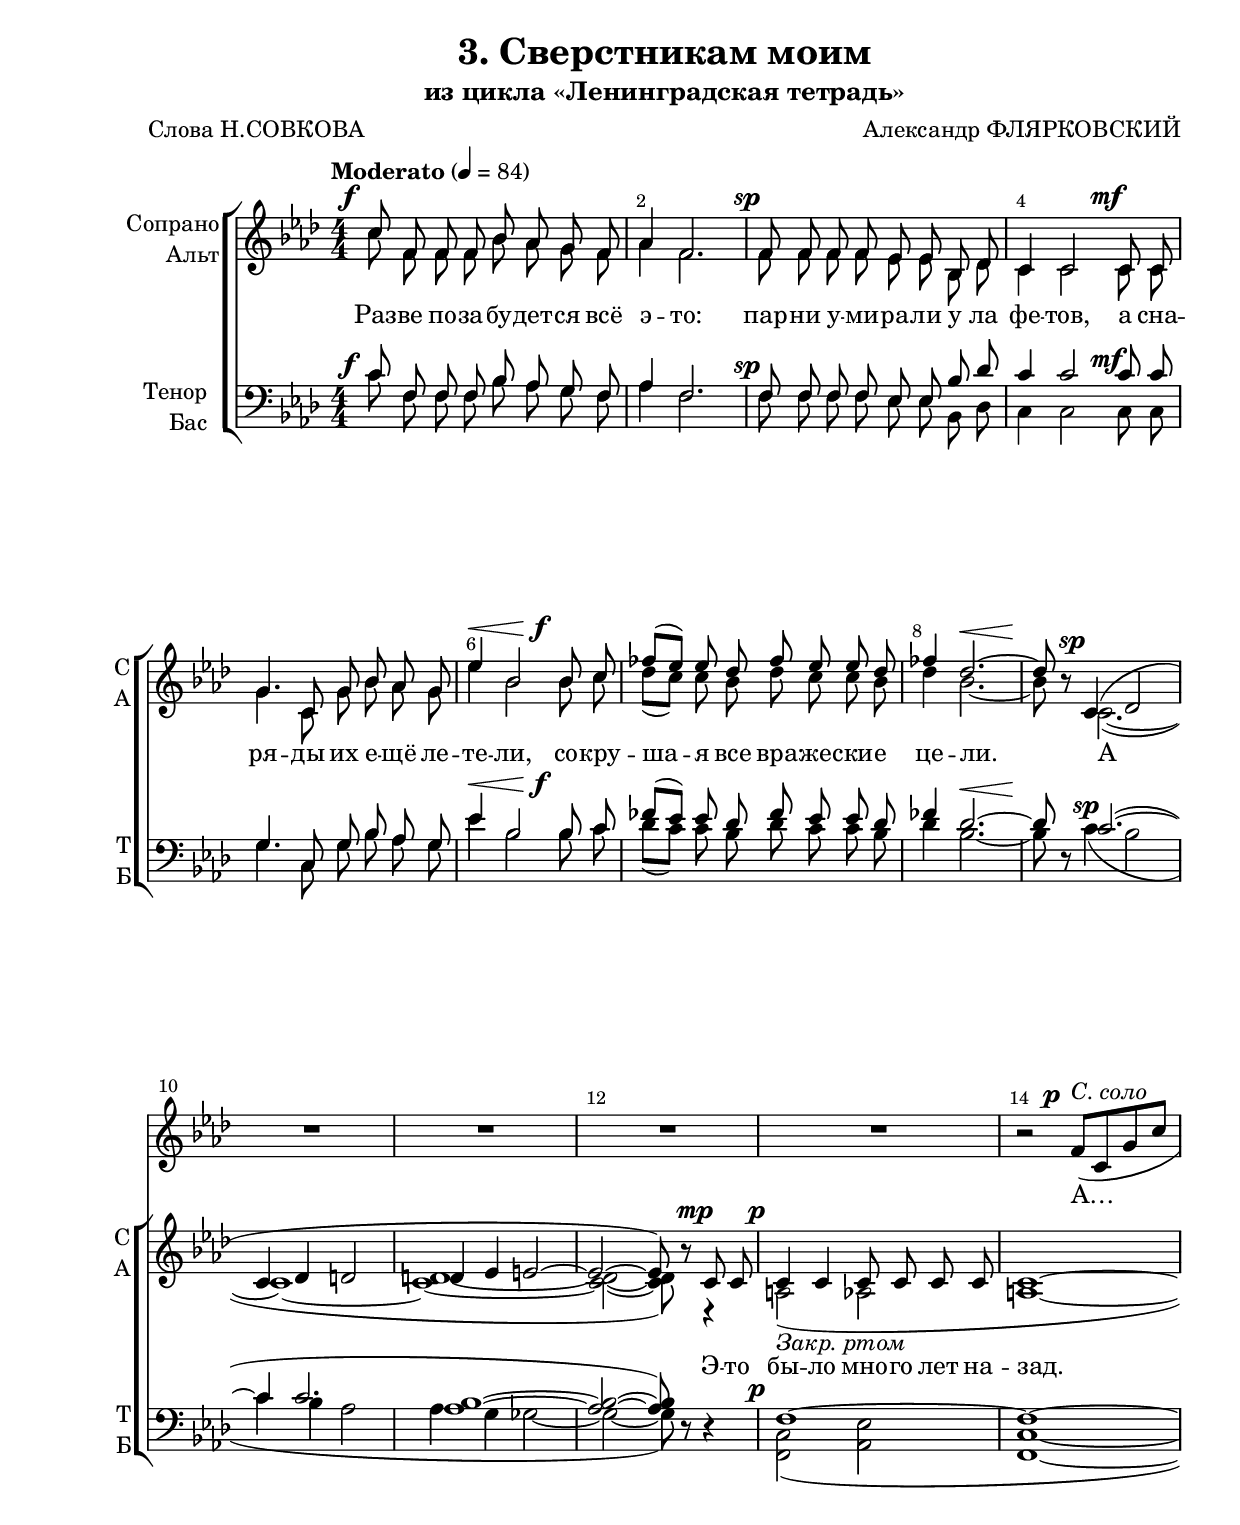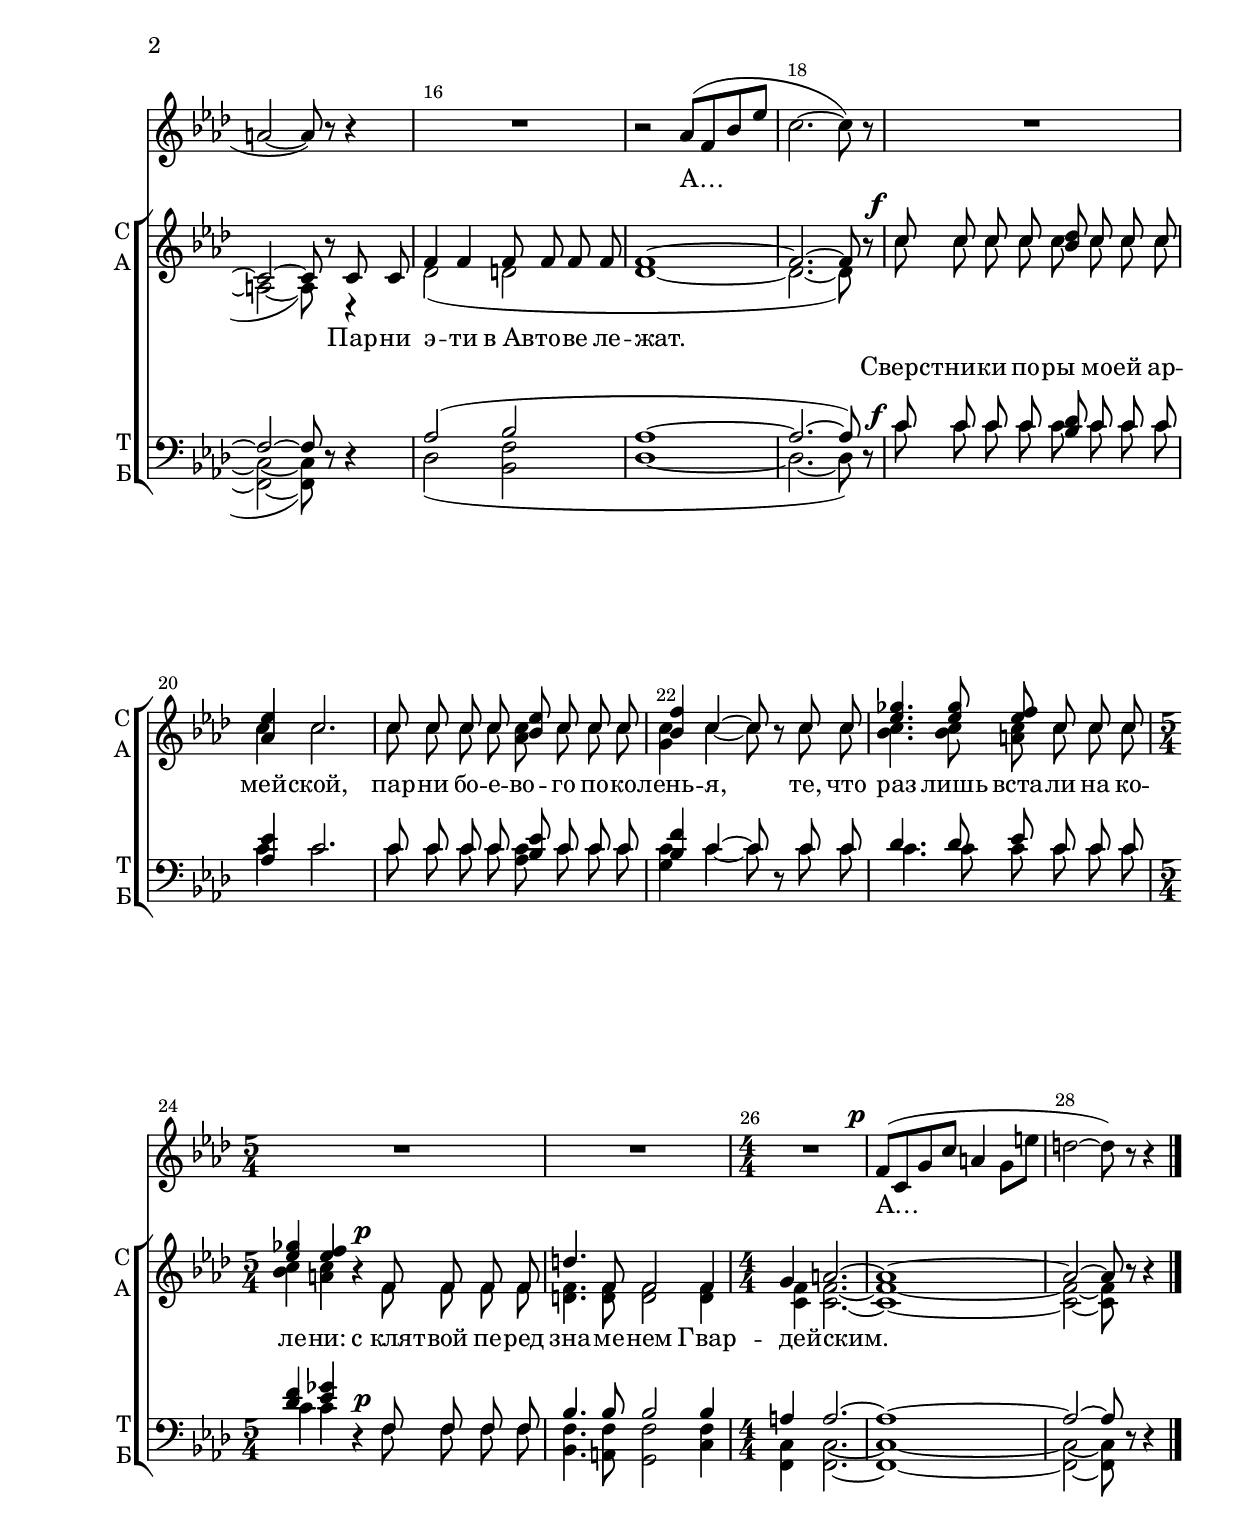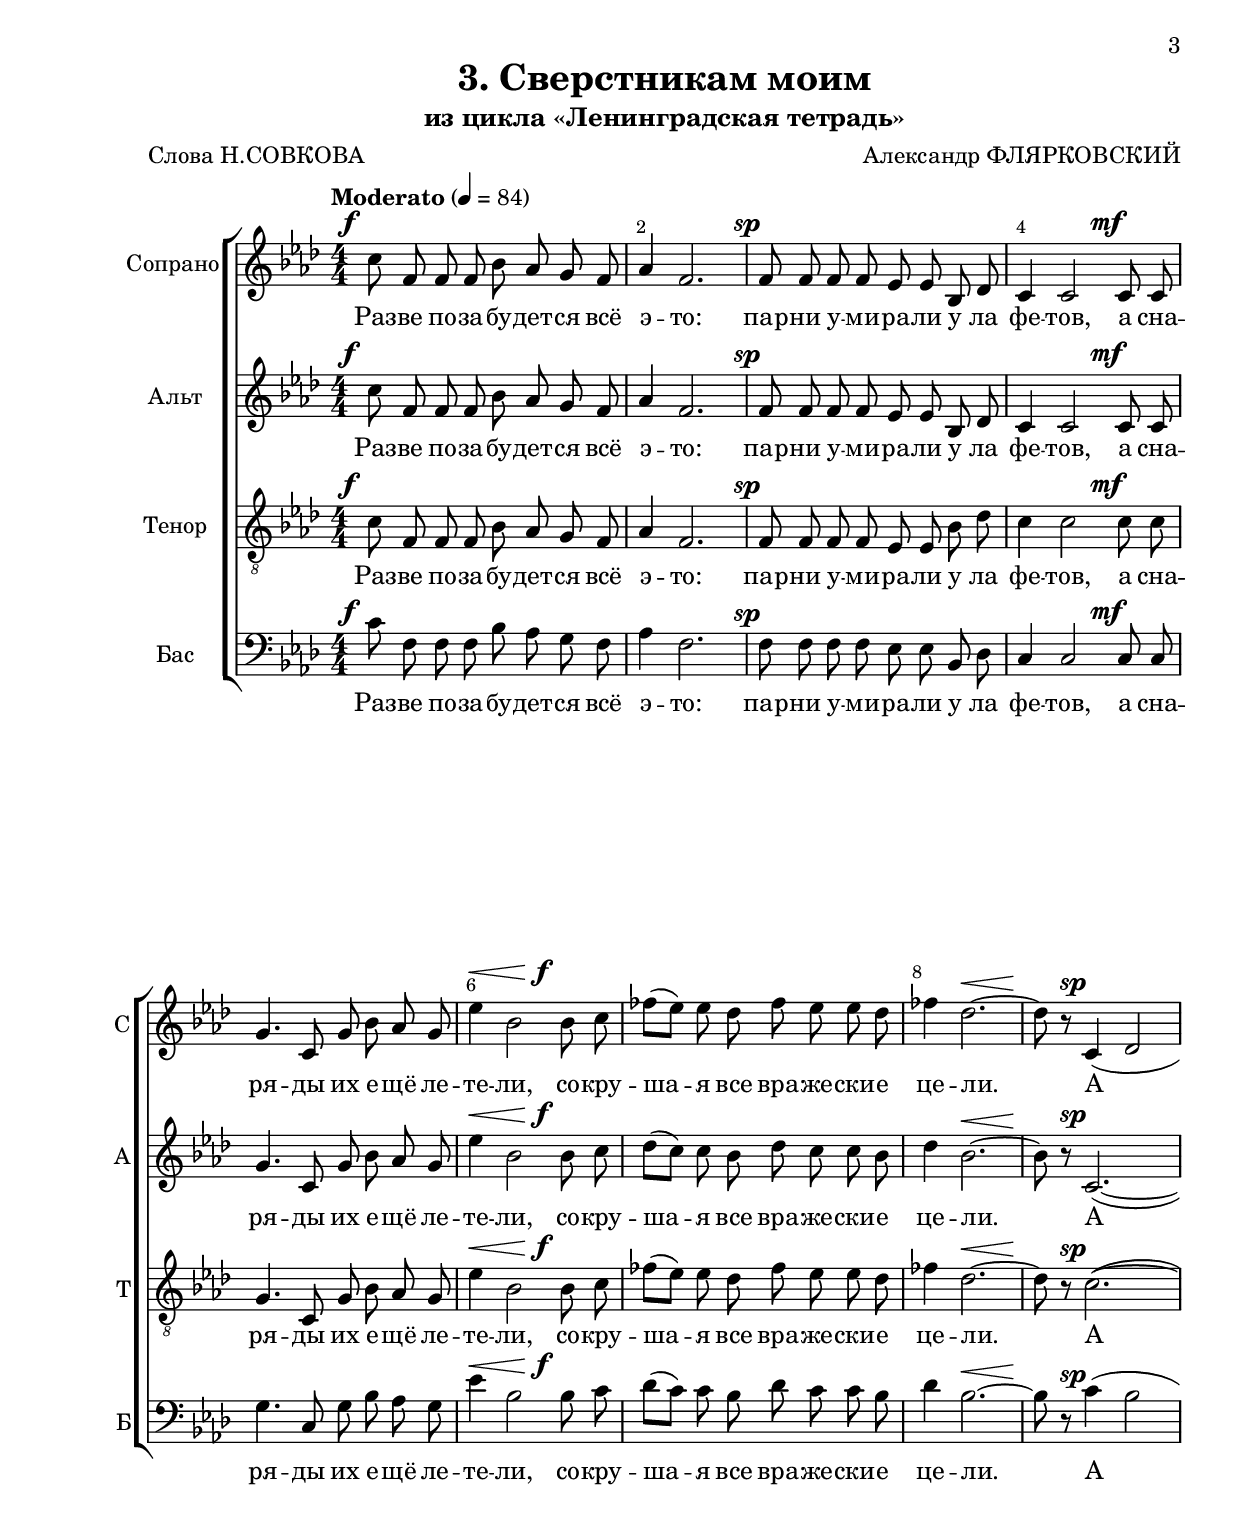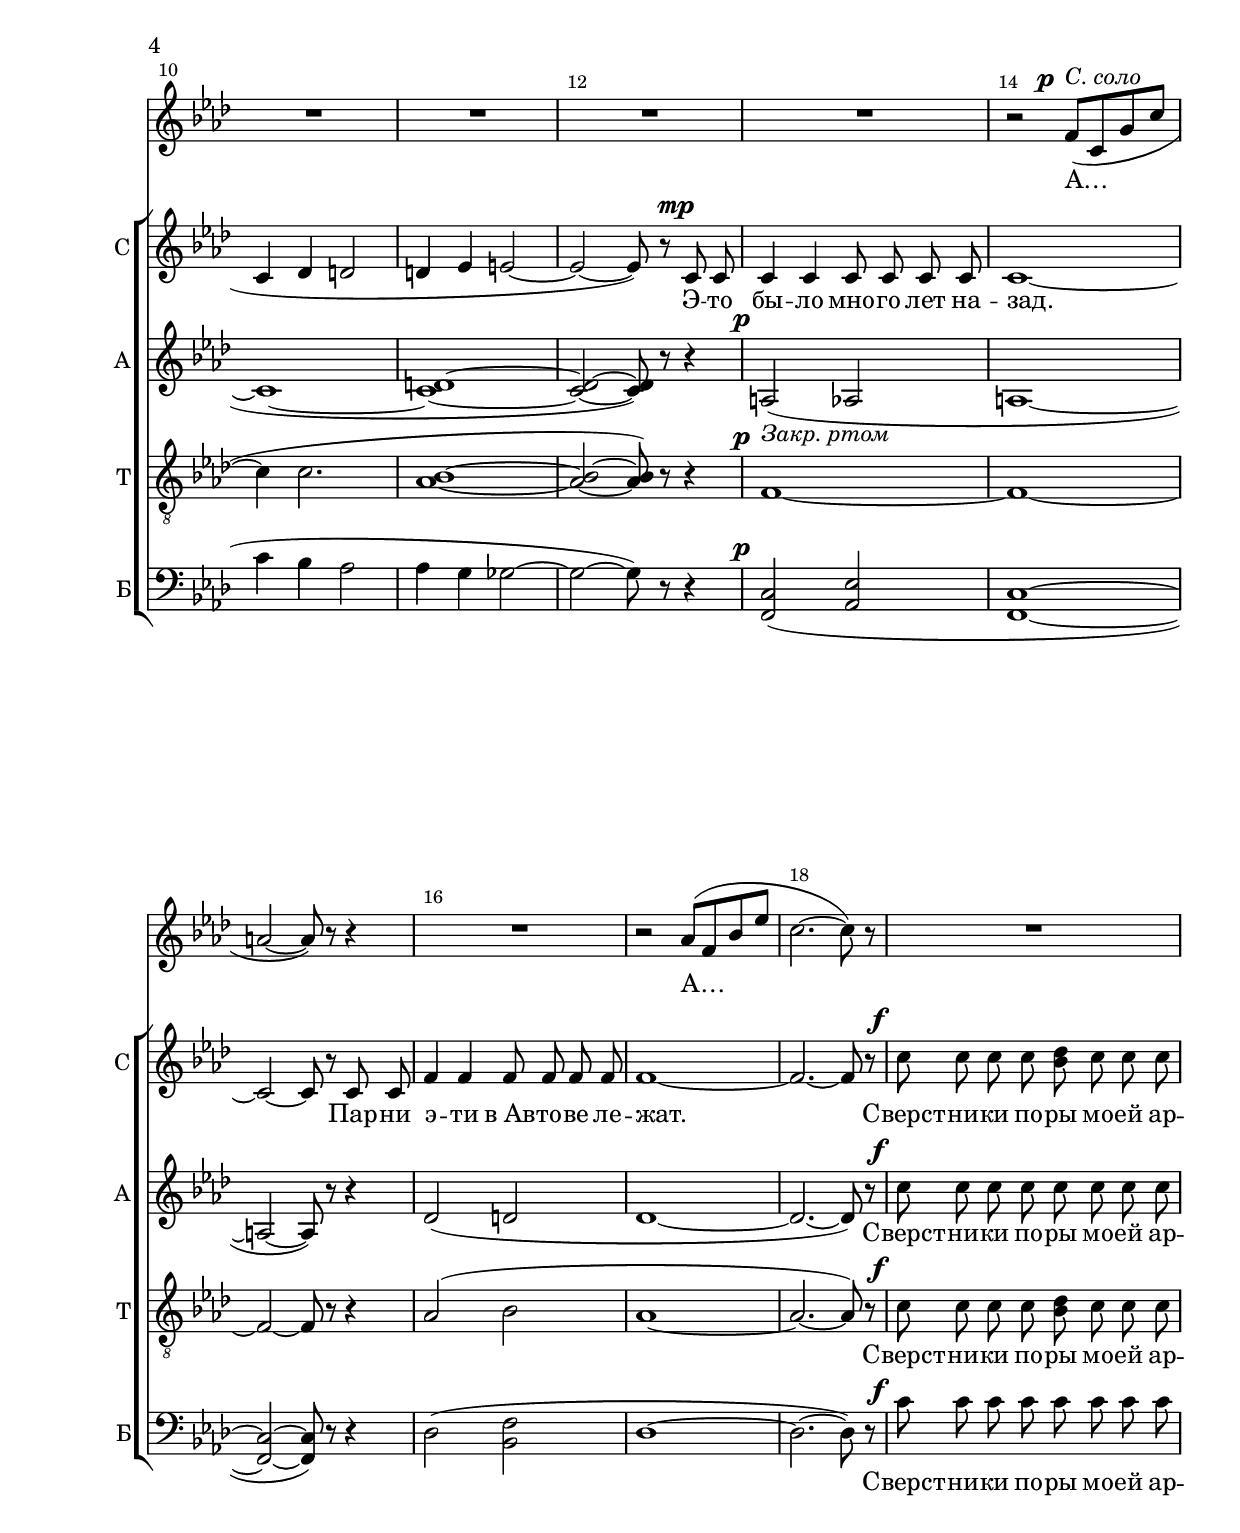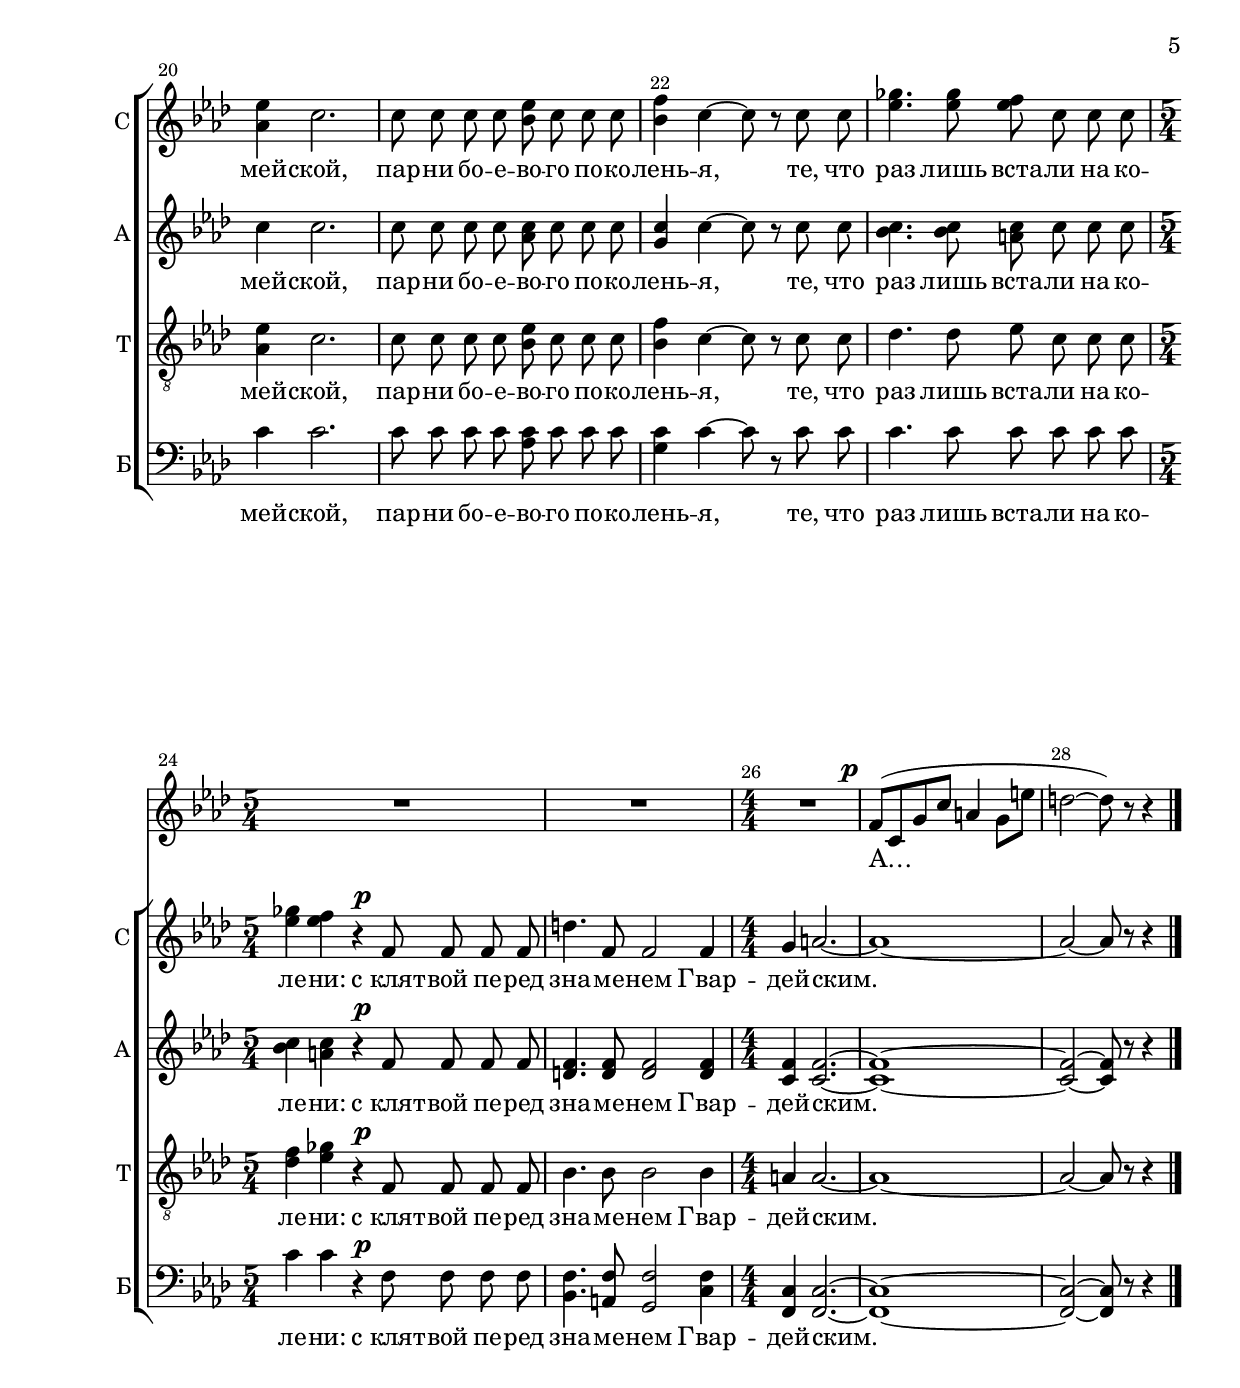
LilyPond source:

\version "2.24.0"

% закомментируйте строку ниже, чтобы получался pdf с навигацией
%#(ly:set-option 'point-and-click #f)
#(ly:set-option 'midi-extension "mid")
#(ly:set-option 'embed-source-code #t) % внедряем исходник как аттач к pdf
#(set-default-paper-size "a4")
%#(set-global-staff-size 16)

\header {
  title = "3. Сверстникам моим"
  subtitle = "из цикла «Ленинградская тетрадь»"
  composer = "Александр ФЛЯРКОВСКИЙ"
  poet = "Слова Н.СОВКОВА"
  % Удалить строку версии LilyPond 
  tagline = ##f
}


abr = { \break }
%abr = \tag #'BR { \break }
abr = {}

pbr = { \pageBreak }
%pbr = {}

breathes = { \once \override BreathingSign.text = \markup { \musicglyph #"scripts.tickmark" } \breathe }

melon = { \set melismaBusyProperties = #'() }
meloff = { \unset melismaBusyProperties }
solo = ^\markup\italic"Соло"
tutti =  ^\markup\italic"tutti"

co = \cadenzaOn
cof = \cadenzaOff
cb = { \cadenzaOff \bar "||" }
cbr = { \bar "" }
cbar = { \cadenzaOff \bar "|" \cadenzaOn }
stemOff = { \hide Staff.Stem }
nat = { \once \hide Accidental }
%stemOn = { \unHideNotes Staff.Stem }

% alternative breathe
breathes = { \once \override BreathingSign.text = \markup { \musicglyph #"scripts.tickmark" } \breathe }

% alternative partial - for repeats
partiall = { \set Timing.measurePosition = #(ly:make-moment -1/4) }

% compress multi-measure rests
multirests = { \override MultiMeasureRest.expand-limit = #1 \set Score.skipBars = ##t }

% mark with numbers in squares
squaremarks = {  \set Score.rehearsalMarkFormatter = #format-mark-box-numbers }

% move dynamics a bit left (to be not up/under the note, but before)
placeDynamicsLeft = { \override DynamicText.X-offset = #-2.5 }

%make visible number of every 2-nd bar
secondbar = {
  \override Score.BarNumber.break-visibility = #end-of-line-invisible
  \override Score.BarNumber.X-offset = #1
  \override Score.BarNumber.self-alignment-X = #LEFT
  \set Score.barNumberVisibility = #(every-nth-bar-number-visible 2)
}

global = {
  \numericTimeSignature
  \secondbar
  \multirests
  \placeDynamicsLeft
  
  \key f \minor
  \time 4/4
}

solovoice = \relative c' {
  \global
  \dynamicUp
  

R1*13
%64

r2 f8\p(^\markup\italic"С. соло" c g' c a2~8) r8 r4
R1 |
r2 as8( f bes es c2.~8)r8 |
R1*3 |
R1*2 R4*5 |
R4*5 |
R1 |
f,8\p( c g' c a4 g8 e' d2~8) r8 r4
}

sopvoice = \relative c'' {
  \global
  \tempo Moderato 4=84
  \dynamicUp
  \autoBeamOff
  %63
  c8\f f, f f bes as g f |
  as4 f2. |
  f8\sp f f f es es bes des | \abr
  
  c4 c2 c8\mf c |
  g'4. c,8 g' bes as g |
  es'4\< bes2 bes8\f c | \abr
  
  fes8[( es]) es des fes es es des |
  fes4 des2.~\< |
  8\! r c,4\sp( des2 | \abr
  
  c4 des d2 |
  d4 es e2~ |
  2~8) r8 c\mp 8 |
  4 4 8 8 8 8 | \abr
  
  %64
  c1~ |
  2~8 r8 c8 c |
  f4 4 8 8 8 8 |
  f1~ | \abr
  
  2.~8 r8 |
  c'8\f 8 8 8 <bes des> c 8 8 8 |
  <as es'>4 c2. |
  8 8 8 8 <bes es> c 8 8 8 | \abr
  
  <bes f'>4 c4~8 r c c |
  <es ges>4. 8 <es f>8 c 8 8 8 |
  \time 5/4 <es ges>4 <es f> r f,8\p 8 8 8 | \abr
  
  %64
  d'4. f,8 2 4 |
  \time 4/4 g4 a2.~ |
  1~ |
  2~8 r r4 \bar "|."
  
}


altvoice = \relative c'' {
  \global
  \dynamicUp
  \autoBeamOff
  
    %63
  c8\tag #'FO \f f, f f bes as g f |
  as4 f2. |
  f8\tag #'FO \sp f f f es es bes des | 
  
  c4 c2 c8\tag #'FO \mf c |
  g'4. c,8 g' bes as g |
  es'4\tag #'FO \< bes2 bes8\tag #'FO \f c | 
  
  des8[( c]) c bes des c c bes |
  des4 bes2.~\tag #'FO \< |
  8\tag #'FO \! r8 c,2.~(\tag #'FO \sp |
  
  1~|
  <c d>~ |
  2~ 8) r8 r4 |
  a2(_\markup\italic"Закр. ртом"\p as2 |
  
  %64
  a1~ |
  2~8) r8 r4 |
  des2( d |
  des1~ |
  
  2.~8) r8 |
  c'8\tag #'FO \f 8 8 8 8 8 8 8 |
  c4 c2. |
  8 8 8 8 <c as> c8 8 8 |
  
  <c g>4 c4~8 r8 c8 c |
  <bes c>4. q8 <a c>8 c c c |
  <bes c>4 <a c> r f8\tag #'FO \p 8 8 8 |
  
  %65
  <f d>4. q8 q2 q4 |
  <f c>4 q2.~ |
  1~ |
  2~8 r8 r4
  }


tenorvoice = \relative c' {
  \global
  \dynamicUp
  \autoBeamOff
  c8\f f, f f bes as g f |
  as4 f2. |
  f8\sp f f f es es bes' des | 
  
  c4 c2 c8\mf c |
  g4. c,8 g' bes as g |
  es'4\< bes2 bes8\f c |
  
  fes8[( es]) es des fes es es des |
  fes4 des2.~\< |
  8\! r c2.\sp~( |
  
  4 c2. |
  <bes as>1~ |
  2~ 8) r8 r4 |
  f1\p~
  
  %64
  1~ |
  2~8 r8 r4 |
  as2( bes |
  as1~ |
  
  2.~8) r8 |
  c8\f 8 8 8 <bes des> c 8 8 8 |
  <as es'>4 c2. |
  8 8 8 8 <bes es> c 8 8 8 |
  
  <bes f'>4 c4~8 r8 c c |
  des4. 8 es c c c |
  <des f>4 <es ges> r4 f,8\p 8 8 8
  
  %65
  bes4. bes8 2 4 |
  a4 a2.~ |
  1~ |
  2~8 r r4

}


bassvoice = \relative c' {
  \global
  \dynamicUp
  \autoBeamOff
  c8\tag #'FO \f f, f f bes as g f |
  as4 f2. |
  f8\tag #'FO \sp f f f es es bes des | 
  
  c4 c2 c8\tag #'FO \mf 8 |
  g'4. c,8 g' bes as g |
  es'4\tag #'FO \< bes2 bes8\tag #'FO \f c |
  
  des8[( c]) c bes des c c bes |
  des4 bes2.\tag #'FO \<~ |
  8\tag #'FO \! r8 c4( \tag #'FO \sp bes2 |
  
  c4 bes as2 |
  as4 g ges2~ |
  2~8) r r4 |
  <c, f,>2(\tag #'FO \p <es as,> |
  
  %64
  <c f,>1~ |
  2~8) r8 r4 |
  des2( <bes f'> |
  des1~ |
  
  2.~8) r8 |
  c'8\tag #'FO \f 8 8 8 8 8 8 8 |
  4 2. |
  8 8 8 8 <c as> c 8 8 8 |
  
  <c g>4 c4~8 r c c |
  4. 8 8 8 8 8 |
  4 4 r f,8\tag #'FO \p 8 8 8 |
  
  %65
  <f bes,>4. <f a,>8 <f g,>2 <f c>4 |
  <c f,>4 q2.~ |
  1~ |
  2~8 r r4
}

lyricssoprano = \lyricmode {
  \tag #'FO {
       Раз -- ве по -- за -- бу -- дет -- ся всё э -- то: пар -- ни у -- ми -- ра -- ли у ла фе -- тов,
       а сна -- ря -- ды их е -- щё ле -- те -- ли,
       со -- кру -- ша -- я все вра -- же -- ски -- е це -- ли. А
  }
    \tag #'TW {
    _ _ _ _ _ _ _ _ _ _ _ _ _ _ _ _ _ _
    _ _ _ _ _ _ _ _ _ _ _ _ _ _
    _ _ _ _ _ _ _ _ _ _
    }
    
    Э -- то бы -- ло мно -- го лет на --
    зад. Пар -- ни э -- ти в_Ав -- то -- ве ле -- жат.
    
      \tag #'FO {
      Сверст -- ни -- ки по -- ры мо -- ей ар -- мей -- ской, пар -- ни бо -- е -- во -- го по -- ко -- лень -- я,
       те, что раз лишь вста -- ли на ко -- ле -- ни: с_клят -- вой пе -- ред зна -- ме -- нем Гвар -- дей -- ским.
  }
    \tag #'TW {
    _ _ _ _ _ _ _ _ _ _ _ _ _ _ _ _ _ _
    _ _ _ _ _ _ _ _ _ _ _ _ _ _ _ _
    _ _ _ _ _ _
    }
    
  

}

lyricsalto = \lyricmode {
  Раз -- ве по -- за -- бу -- дет -- ся всё э -- то: пар -- ни у -- ми -- ра -- ли у ла фе -- тов,
       а сна -- ря -- ды их е -- щё ле -- те -- ли,
       со -- кру -- ша -- я все вра -- же -- ски -- е це -- ли. А
       
       _ _
       
       Сверст -- ни -- ки по -- ры мо -- ей ар -- мей -- ской, пар -- ни бо -- е -- во -- го по -- ко -- лень -- я,
       те, что раз лишь вста -- ли на ко -- ле -- ни: с_клят -- вой пе -- ред зна -- ме -- нем Гвар -- дей -- ским.
  

}

luricstenor = \lyricmode {
  \tag #'FO {
       Раз -- ве по -- за -- бу -- дет -- ся всё э -- то: пар -- ни у -- ми -- ра -- ли у ла фе -- тов,
       а сна -- ря -- ды их е -- щё ле -- те -- ли,
       со -- кру -- ша -- я все вра -- же -- ски -- е це -- ли. А
  }
    \tag #'TW {
    _ _ _ _ _ _ _ _ _ _ _ _ _ _ _ _ _ _
    _ _ _ _ _ _ _ _ _ _ _ _ _ _
    _ _ _ _ _ _ _ _ _ _
    }
    _ _
    
          \tag #'FO {
      Сверст -- ни -- ки по -- ры мо -- ей ар -- мей -- ской, пар -- ни бо -- е -- во -- го по -- ко -- лень -- я,
       те, что раз лишь вста -- ли на ко -- ле -- ни: с_клят -- вой пе -- ред зна -- ме -- нем Гвар -- дей -- ским.
  }
    \tag #'TW {
    _ _ _ _ _ _ _ _ _ _ _ _ _ _ _ _ _ _
    _ _ _ _ _ _ _ _ _ _ _ _ _ _ _ _
    _ _ _ _ _ _
    }
}

lyricsbass = \lyricmode {
  \luricstenor
}

lyricssolo = \lyricmode {
  А… А… А…
}


\bookpart {
  \paper {
    top-margin = 10
    left-margin = 25
    right-margin = 10
    bottom-margin = 35
    indent = 15
    ragged-last-bottom = ##f
    %  system-separator-markup = \slashSeparator
    
  }
  
    \score {
    %  \transpose c bes {
      \removeWithTag #'FO
      \keepWithTag #'TW
            <<
        
        \new Staff = "solo" \with {
      midiInstrument = "voice oohs"
      %        \consists Merge_rests_engraver
      %        \RemoveEmptyStaves
    } 
    <<
      \new Voice = "solo" { \oneVoice \solovoice }
    >> 
    \new Lyrics \lyricsto "solo" { \lyricssolo }
    \new ChoirStaff <<
      \new Staff = "upstaff" \with {
        instrumentName = \markup { \right-column { "Сопрано" "Альт"  } }
        shortInstrumentName = \markup { \right-column { "С" "А"  } }
        midiInstrument = "voice oohs"
        %        \consists Merge_rests_engraver
        %        \RemoveEmptyStaves
      } <<
        \new Voice = "soprano" { \voiceOne \sopvoice }
        \new Voice  = "alto" { \voiceTwo \altvoice }
      >> 
      
      \new Lyrics \lyricsto "soprano" { \lyricssoprano }
      \new Lyrics \lyricsto "alto" { \lyricsalto }
      % alternative lyrics above up staff
      %\new Lyrics \with {alignAboveContext = "upstaff"} \lyricsto "soprano" \lyricst
      
      \new Staff = "downstaff" \with {
        instrumentName = \markup { \right-column { "Тенор" "Бас" } }
        shortInstrumentName = \markup { \right-column { "Т" "Б" } }
        midiInstrument = "voice oohs"
      } <<
        \new Voice = "tenor" { \voiceOne \clef bass \tenorvoice }
        \new Voice = "bass" { \voiceTwo \bassvoice }
      >>
      
      \new Lyrics \lyricsto "tenor" { \luricstenor }
    >>
            >>
    %  }  % transposeµ
    \layout {
  %        #(layout-set-staff-size 16)
      \context {
        \Score
      }
      \context {
        \Staff
        %        \RemoveEmptyStaves
        \RemoveAllEmptyStaves
        \consists Merge_rests_engraver
      }
      %Metronome_mark_engraver
    }
  }
}



\bookpart {
  \paper {
    top-margin = 15
    left-margin = 25
    right-margin = 10
    bottom-margin = 25
    indent = 15
    ragged-bottom = ##f
    %  system-separator-markup = \slashSeparator
    
  }

  \score {
    %  \transpose c bes {
      \removeWithTag #'TW
      \keepWithTag #'FO
      <<
        
        \new Staff = "solo" \with {
      midiInstrument = "voice oohs"
      %        \consists Merge_rests_engraver
      %        \RemoveEmptyStaves
    } 
    <<
      \new Voice = "solo" { \oneVoice \solovoice }
    >> 
    \new Lyrics \lyricsto "solo" { \lyricssolo }
  \new ChoirStaff <<
    \new Staff = "soprano" \with {
      instrumentName = "Сопрано"
      shortInstrumentName = "С"
      midiInstrument = "voice oohs"
      %        \consists Merge_rests_engraver
      %        \RemoveEmptyStaves
    } <<
      \new Voice = "soprano" { \oneVoice \sopvoice }
    >> 
    
    \new Lyrics \lyricsto "soprano" { \lyricssoprano }
    
    \new Staff = "alto" \with {
      instrumentName = "Альт"
      shortInstrumentName = "А"
      midiInstrument = "voice oohs"
      %        \consists Merge_rests_engraver
      %        \RemoveEmptyStaves
    } <<
      \new Voice = "alto" { \oneVoice \altvoice }
    >> 
    
    \new Lyrics \lyricsto "alto" { \lyricsalto }
    
    \new Staff = "tenor" \with {
      instrumentName = "Тенор"
      shortInstrumentName = "Т"
      midiInstrument = "voice oohs"
      %        \consists Merge_rests_engraver
      %        \RemoveEmptyStaves
    } <<
      \new Voice = "tenor" { \clef "treble_8" \oneVoice \tenorvoice }
    >> 
    
    \new Lyrics \lyricsto "tenor" { \luricstenor }
    
    \new Staff = "bass" \with {
      instrumentName = "Бас"
      shortInstrumentName = "Б"
      midiInstrument = "voice oohs"
      %        \consists Merge_rests_engraver
      %        \RemoveEmptyStaves
    } <<
      \new Voice = "bass" { \clef bass \oneVoice \bassvoice }
    >> 
    
    \new Lyrics \lyricsto "bass" { \lyricsbass }      
  >>
      >>
    %  }  % transposeµ
    \layout {
   %       #(layout-set-staff-size 16)
      \context {
        \Score
      }
      \context {
        \Staff
        %        \RemoveEmptyStaves
        \RemoveAllEmptyStaves
        \consists Merge_rests_engraver
      }
      %Metronome_mark_engraver
    }
    \midi {
      \tempo 4=90
    }
  }
}
